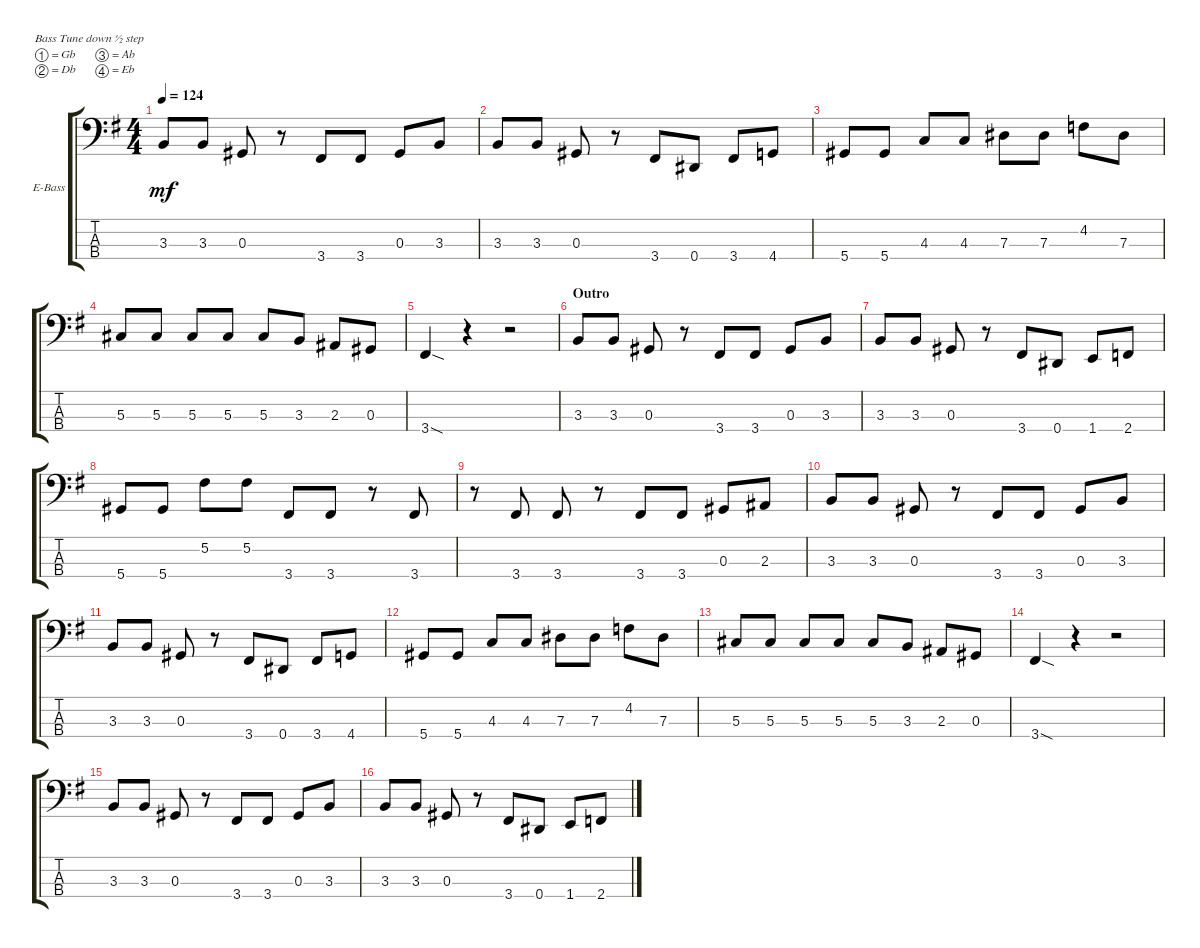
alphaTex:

\defaultSystemsLayout 4
\bracketExtendMode groupsimilarinstruments
\firstSystemTrackNameOrientation horizontal
\otherSystemsTrackNameOrientation horizontal
\track ("GENE SIMMONS" "E-Bass") {instrument electricbassfinger}
\staff {score tabs}
\tuning (Gb2 Db2 Ab1 Eb1)
\ts (4 4)
\tempo 124
\clef f4
\scale
0.333333
\ks g
3.3.8{dy mf} 3.3.8 0.3.8 r.8 3.4.8 3.4.8 0.3.8 3.3.8 |
\scale
0.333333 3.3.8 3.3.8 0.3.8 r.8 3.4.8 0.4.8 3.4.8 4.4.8 |
\scale
0.333333 5.4.8 5.4.8 4.3.8 4.3.8 7.3.8 7.3.8 4.2.8 7.3.8 |
\scale
0.333333 5.3.8 5.3.8 5.3.8 5.3.8 5.3.8 3.3.8 2.3.8 0.3.8 |
\scale
0.333333 3.4{sod}.4 r.4 r.2 |
\section ("" "Outro")
\scale
0.333333 3.3.8 3.3.8 0.3.8 r.8 3.4.8 3.4.8 0.3.8 3.3.8 |
\scale
0.333333 3.3.8 3.3.8 0.3.8 r.8 3.4.8 0.4.8 1.4.8 2.4.8 |
\scale
0.333333 5.4.8 5.4.8 5.2.8 5.2.8 3.4.8 3.4.8 r.8 3.4.8 |
\scale
0.333333 r.8 3.4.8 3.4.8 r.8 3.4.8 3.4.8 0.3.8 2.3.8 |
\scale
0.333333 3.3.8 3.3.8 0.3.8 r.8 3.4.8 3.4.8 0.3.8 3.3.8 |
\scale
0.333333 3.3.8 3.3.8 0.3.8 r.8 3.4.8 0.4.8 3.4.8 4.4.8 |
\scale
0.333333 5.4.8 5.4.8 4.3.8 4.3.8 7.3.8 7.3.8 4.2.8 7.3.8 |
\scale
0.333333 5.3.8 5.3.8 5.3.8 5.3.8 5.3.8 3.3.8 2.3.8 0.3.8 |
\scale
0.333333 3.4{sod}.4 r.4 r.2 |
\scale
0.333333 3.3.8 3.3.8 0.3.8 r.8 3.4.8 3.4.8 0.3.8 3.3.8 |
\scale
0.333333 3.3.8 3.3.8 0.3.8 r.8 3.4.8 0.4.8 1.4.8 2.4.8
